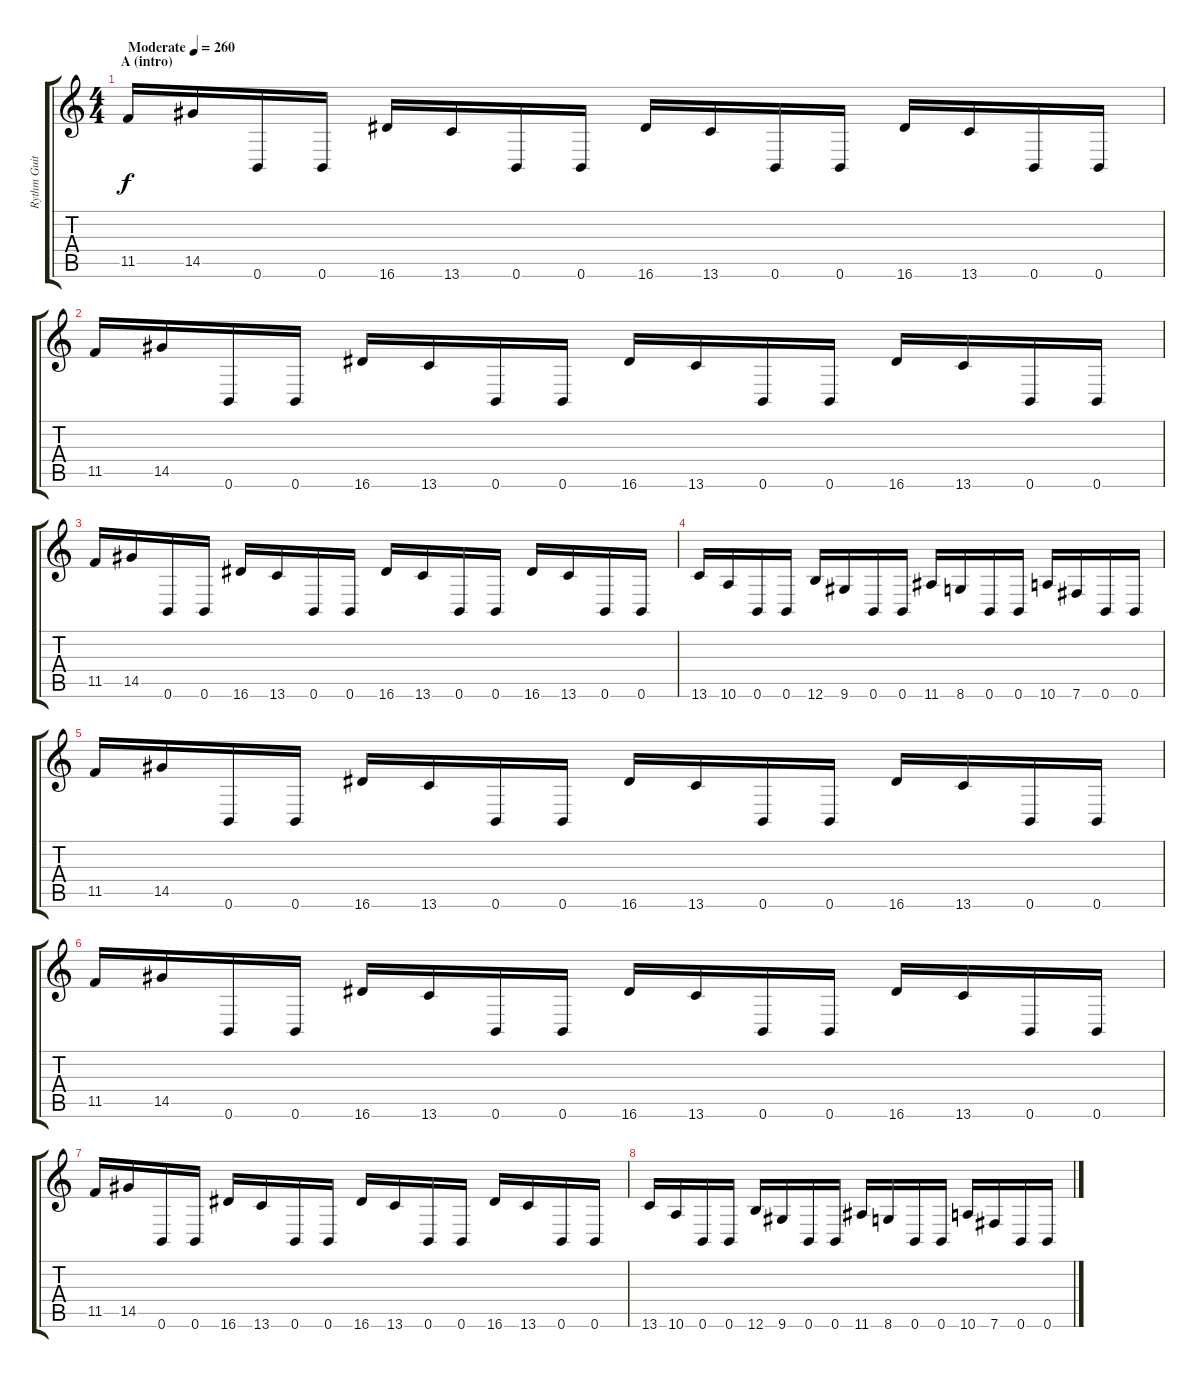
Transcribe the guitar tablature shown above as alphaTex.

\track ("Rythm Guitar 1" "Rythm Guit") {instrument distortionguitar}
\staff {score tabs}
\tuning (Db4 Ab3 E3 B2 Gb2 B1) {hide}
\ts (4 4)
\section ("" "A (intro)")
\tempo (260 "Moderate")
\clef g2
\ks c
11.5.16{dy f instrument distortionguitar} 14.5.16 0.6.16 0.6.16 16.6.16 13.6.16 0.6.16 0.6.16 16.6.16 13.6.16 0.6.16 0.6.16 16.6.16 13.6.16 0.6.16 0.6.16 |
11.5.16 14.5.16 0.6.16 0.6.16 16.6.16 13.6.16 0.6.16 0.6.16 16.6.16 13.6.16 0.6.16 0.6.16 16.6.16 13.6.16 0.6.16 0.6.16 |
11.5.16 14.5.16 0.6.16 0.6.16 16.6.16 13.6.16 0.6.16 0.6.16 16.6.16 13.6.16 0.6.16 0.6.16 16.6.16 13.6.16 0.6.16 0.6.16 |
13.6.16 10.6.16 0.6.16 0.6.16 12.6.16 9.6.16 0.6.16 0.6.16 11.6.16 8.6.16 0.6.16 0.6.16 10.6.16 7.6.16 0.6.16 0.6.16 |
11.5.16 14.5.16 0.6.16 0.6.16 16.6.16 13.6.16 0.6.16 0.6.16 16.6.16 13.6.16 0.6.16 0.6.16 16.6.16 13.6.16 0.6.16 0.6.16 |
11.5.16 14.5.16 0.6.16 0.6.16 16.6.16 13.6.16 0.6.16 0.6.16 16.6.16 13.6.16 0.6.16 0.6.16 16.6.16 13.6.16 0.6.16 0.6.16 |
11.5.16 14.5.16 0.6.16 0.6.16 16.6.16 13.6.16 0.6.16 0.6.16 16.6.16 13.6.16 0.6.16 0.6.16 16.6.16 13.6.16 0.6.16 0.6.16 |
13.6.16 10.6.16 0.6.16 0.6.16 12.6.16 9.6.16 0.6.16 0.6.16 11.6.16 8.6.16 0.6.16 0.6.16 10.6.16 7.6.16 0.6.16 0.6.16
